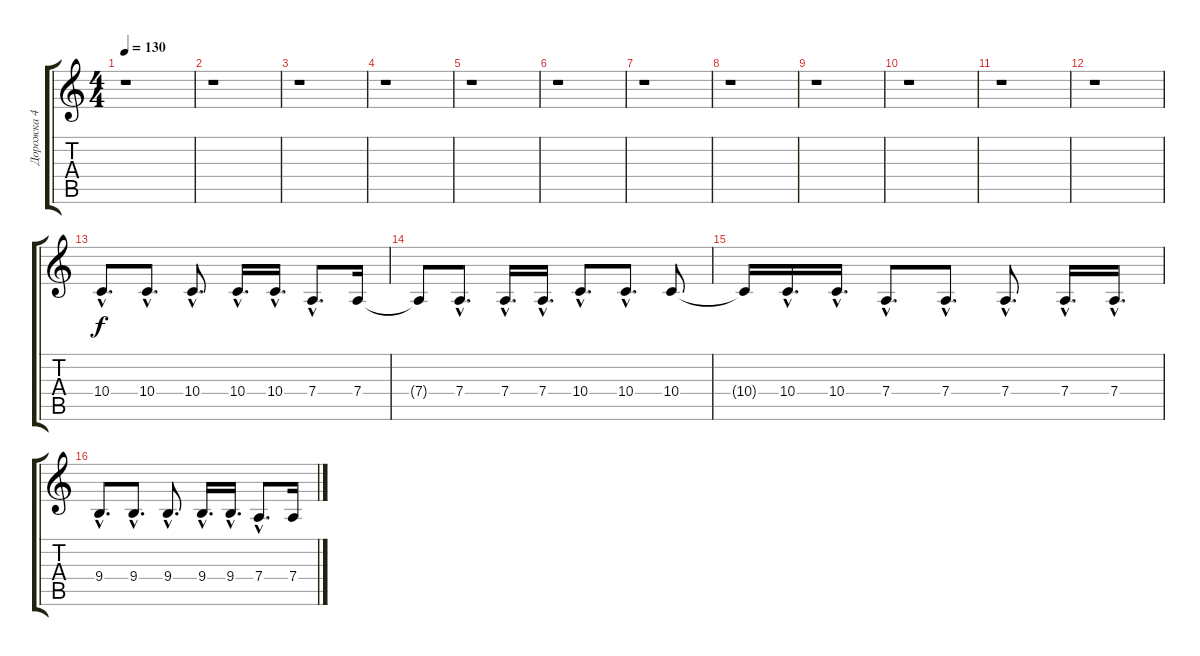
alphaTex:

\track ("Дорожка 4" "Дорожка 4") {instrument stringensemble1}
\staff {score tabs}
\tuning (E4 B3 G3 D3 A2 E2) {hide}
\ts (4 4)
\tempo 130
\clef g2
\ks c
r.1{dy f} |
r.1 |
r.1 |
r.1 |
r.1 |
r.1 |
r.1 |
r.1 |
r.1 |
r.1 |
r.1 |
r.1 |
10.4{hac}.8{d volume 16 instrument shamisen} 10.4{hac}.8{d} 10.4{hac}.8{d} 10.4{hac}.16{d} 10.4{hac}.16{d} 7.4{hac}.8{d} 7.4.16 |
7.4{t}.8 7.4{hac}.8{d} 7.4{hac}.16{d} 7.4{hac}.16{d} 10.4{hac}.8{d} 10.4{hac}.8{d} 10.4.8 |
10.4{t}.16 10.4{hac}.16{d} 10.4{hac}.16{d} 7.4{hac}.8{d} 7.4{hac}.8{d} 7.4{hac}.8{d} 7.4{hac}.16{d} 7.4{hac}.16{d} |
9.4{hac}.8{d} 9.4{hac}.8{d} 9.4{hac}.8{d} 9.4{hac}.16{d} 9.4{hac}.16{d} 7.4{hac}.8{d} 7.4.16
